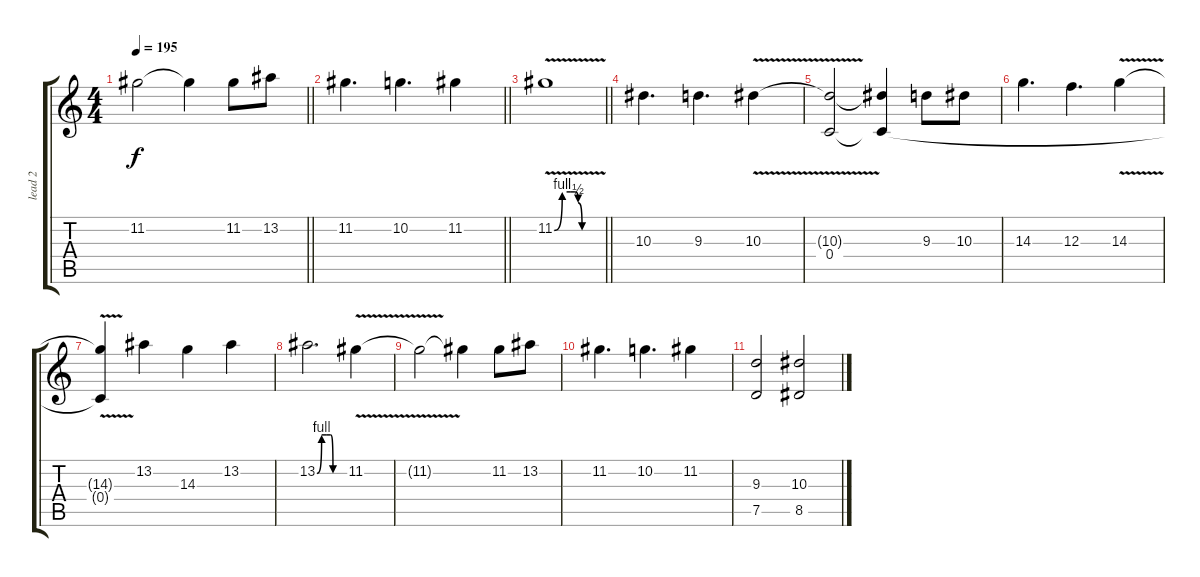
\track ("lead 2" "lead 2") {instrument distortionguitar}
\staff {score tabs}
\tuning (D4 A3 F3 C3 G2 C2) {hide}
\ts (4 4)
\tempo 195
\clef g2
\barLineRight lightlight
\ks c
11.2{t}.2{dy f} 11.2{t}.4 11.2.8 13.2.8 |
\barLineRight lightlight
11.2.4{d} 10.2.4{d} 11.2.4 |
\barLineRight lightlight
11.2{be (custom 0 0 10 4 20 4 26 4 30 2 35 0 60 0) v}.1 |
10.3.4{d} 9.3.4{d} 10.3{v}.4 |
(10.3{t} 0.4).2 (10.3{t} 0.4{t}).4 9.3.8 10.3.8 |
14.3.4{d} 12.3.4{d} 14.3{v}.4 |
(14.3{t} 0.4{t}).4 13.2.4 14.3.4 13.2.4 |
13.2{be (custom 0 0 10 4 20 4 30 4 35 0 60 0)}.2{d} 11.2{v}.4 |
11.2{t}.2 11.2{t}.4 11.2.8 13.2.8 |
11.2.4{d} 10.2.4{d} 11.2.4 |
(9.3 7.5).2 (10.3 8.5).2
